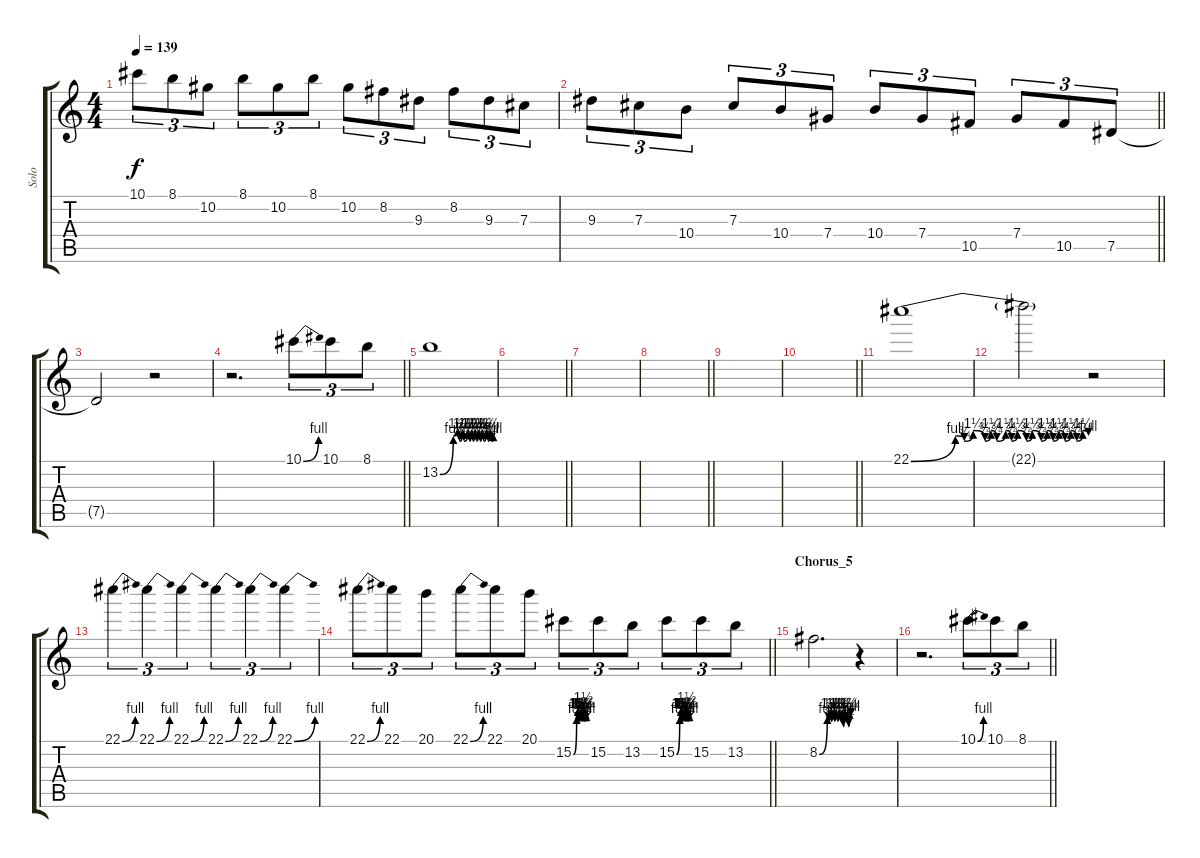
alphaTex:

\track ("Solo" "Solo") {instrument distortionguitar}
\staff {score tabs}
\tuning (Eb4 Bb3 Gb3 Db3 Ab2 Eb2) {hide}
\ts (4 4)
\tempo 139
\clef g2
\ks c
10.1.8{tu (3 2) dy f} 8.1.8{tu (3 2)} 10.2.8{tu (3 2)} 8.1.8{tu (3 2)} 10.2.8{tu (3 2)} 8.1.8{tu (3 2)} 10.2.8{tu (3 2)} 8.2.8{tu (3 2)} 9.3.8{tu (3 2)} 8.2.8{tu (3 2)} 9.3.8{tu (3 2)} 7.3.8{tu (3 2)} |
\barLineRight lightlight
9.3.8{tu (3 2)} 7.3.8{tu (3 2)} 10.4.8{tu (3 2)} 7.3.8{tu (3 2)} 10.4.8{tu (3 2)} 7.4.8{tu (3 2)} 10.4.8{tu (3 2)} 7.4.8{tu (3 2)} 10.5.8{tu (3 2)} 7.4.8{tu (3 2)} 10.5.8{tu (3 2)} 7.5.8{tu (3 2)} |
7.5{t}.2 r.2 |
\barLineRight lightlight
r.2{d} 10.1{be (bend 0 0 60 4)}.8{tu (3 2)} 10.1.8{tu (3 2)} 8.1.8{tu (3 2)} |
13.2{be (custom 0 0 15 4 20 5 22 3 25 5 27 3 31 5 33 3 35 5 37 3 39 5 41 3 43 5 45 3 47 5 49 3 52 5 54 3 56 5 58 3 60 4)}.1 |
\barLineRight lightlight
|
|
\barLineRight lightlight
|
|
\barLineRight lightlight
|
22.1{be (custom 0 0 15 4 18 3 21 5 25 3 27 5 29 3 32 5 34 3 36 5 39 3 41 5 44 3 46 5 48 3 50 5 52 3 54 5 56 3 58 5 60 4)}.1 |
22.1{t}.2 r.2 |
22.1{be (bend 0 0 60 4)}.4{tu (3 2)} 22.1{be (bend 0 0 60 4)}.4{tu (3 2)} 22.1{be (bend 0 0 60 4)}.4{tu (3 2)} 22.1{be (bend 0 0 60 4)}.4{tu (3 2)} 22.1{be (bend 0 0 60 4)}.4{tu (3 2)} 22.1{be (bend 0 0 60 4)}.4{tu (3 2)} |
\barLineRight lightlight
22.1{be (bend 0 0 60 4)}.8{tu (3 2)} 22.1.8{tu (3 2)} 20.1.8{tu (3 2)} 22.1{be (bend 0 0 60 4)}.8{tu (3 2)} 22.1.8{tu (3 2)} 20.1.8{tu (3 2)} 15.2{be (custom 0 0 15 4 21 5 23 3 26 5 28 3 30 5 33 3 36 5 39 3 41 5 43 3 46 6 49 3 51 5 53 3 56 5 58 3 60 4)}.8{tu (3 2)} 15.2.8{tu (3 2)} 13.2.8{tu (3 2)} 15.2{be (custom 0 0 15 4 21 5 23 3 26 5 28 3 30 5 33 3 36 5 39 3 41 5 43 3 46 6 49 3 51 5 53 3 56 5 58 3 60 4)}.8{tu (3 2)} 15.2.8{tu (3 2)} 13.2.8{tu (3 2)} |
\section ("" "Chorus_5")
8.2{be (custom 0 0 15 4 18 3 20 5 22 3 25 5 28 3 31 5 34 3 37 5 40 3 42 5 45 2 47 5 50 3 53 5 55 2 57 5 60 4)}.2{d} r.4 |
\barLineRight lightlight
r.2{d} 10.1{be (bend 0 0 60 4)}.8{tu (3 2)} 10.1.8{tu (3 2)} 8.1.8{tu (3 2)}
